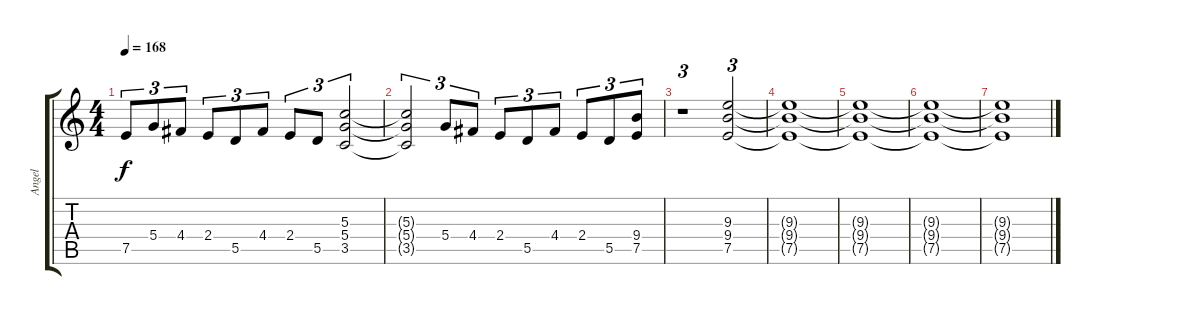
\track ("Angel" "Angel") {instrument distortionguitar}
\staff {score tabs}
\tuning (E4 B3 G3 D3 A2 E2) {hide}
\ts (4 4)
\tempo 168
\clef g2
\ks c
7.5.8{tu (3 2) dy f} 5.4.8{tu (3 2)} 4.4.8{tu (3 2)} 2.4.8{tu (3 2)} 5.5.8{tu (3 2)} 4.4.8{tu (3 2)} 2.4.8{tu (3 2)} 5.5.8{tu (3 2)} (5.3 5.4 3.5).2{tu (3 2)} |
(5.3{t} 5.4{t} 3.5{t}).2{tu (3 2)} 5.4.8{tu (3 2)} 4.4.8{tu (3 2)} 2.4.8{tu (3 2)} 5.5.8{tu (3 2)} 4.4.8{tu (3 2)} 2.4.8{tu (3 2)} 5.5.8{tu (3 2)} (9.4 7.5).8{tu (3 2)} |
r.1{tu (3 2)} (9.3 9.4 7.5).2{tu (3 2)} |
(9.3{t} 9.4{t} 7.5{t}).1 |
(9.3{t} 9.4{t} 7.5{t}).1 |
(9.3{t} 9.4{t} 7.5{t}).1 |
(9.3{t} 9.4{t} 7.5{t}).1
